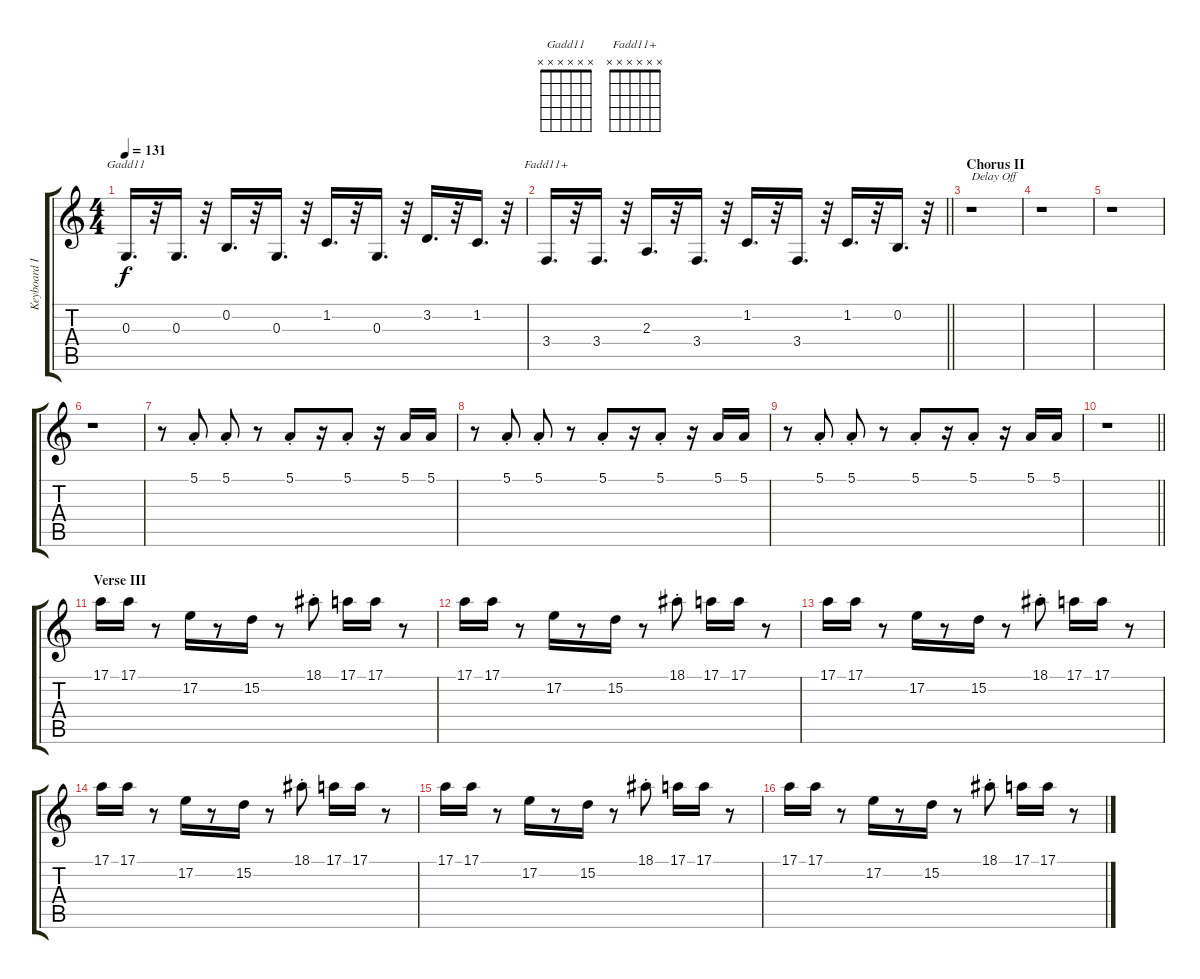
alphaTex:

\track ("Keyboard I" "Keyboard I") {instrument lead2sawtooth}
\staff {score tabs}
\tuning (E4 B3 G3 D3 A2 E2) {hide}
\chord ("Gadd11" x x x x x x)
\chord ("Fadd11+" x x x x x x)
\ts (4 4)
\tempo 131
\clef g2
\ks c
0.3.16{d ch "Gadd11" dy f} r.32 0.3.16{d} r.32 0.2.16{d} r.32 0.3.16{d} r.32 1.2.16{d} r.32 0.3.16{d} r.32 3.2.16{d} r.32 1.2.16{d} r.32 |
\barLineRight lightlight
3.4.16{d ch "Fadd11+"} r.32 3.4.16{d} r.32 2.3.16{d} r.32 3.4.16{d} r.32 1.2.16{d} r.32 3.4.16{d} r.32 1.2.16{d} r.32 0.2.16{d} r.32 |
\section ("" "Chorus II")
r.1{txt "Delay Off"} |
r.1 |
r.1 |
r.1 |
r.8 5.1{st}.8 5.1{st}.8 r.8 5.1{st}.8 r.16 5.1{st}.8 r.16 5.1.16 5.1.16 |
r.8 5.1{st}.8 5.1{st}.8 r.8 5.1{st}.8 r.16 5.1{st}.8 r.16 5.1.16 5.1.16 |
r.8 5.1{st}.8 5.1{st}.8 r.8 5.1{st}.8 r.16 5.1{st}.8 r.16 5.1.16 5.1.16 |
\barLineRight lightlight
r.1 |
\section ("" "Verse III")
17.1.16{volume 14 instrument lead1square} 17.1.16 r.8 17.2.16 r.8 15.2.16 r.8 18.1{st}.8 17.1.16 17.1.16 r.8 |
17.1.16 17.1.16 r.8 17.2.16 r.8 15.2.16 r.8 18.1{st}.8 17.1.16 17.1.16 r.8 |
17.1.16 17.1.16 r.8 17.2.16 r.8 15.2.16 r.8 18.1{st}.8 17.1.16 17.1.16 r.8 |
17.1.16 17.1.16 r.8 17.2.16 r.8 15.2.16 r.8 18.1{st}.8 17.1.16 17.1.16 r.8 |
17.1.16 17.1.16 r.8 17.2.16 r.8 15.2.16 r.8 18.1{st}.8 17.1.16 17.1.16 r.8 |
17.1.16 17.1.16 r.8 17.2.16 r.8 15.2.16 r.8 18.1{st}.8 17.1.16 17.1.16 r.8
